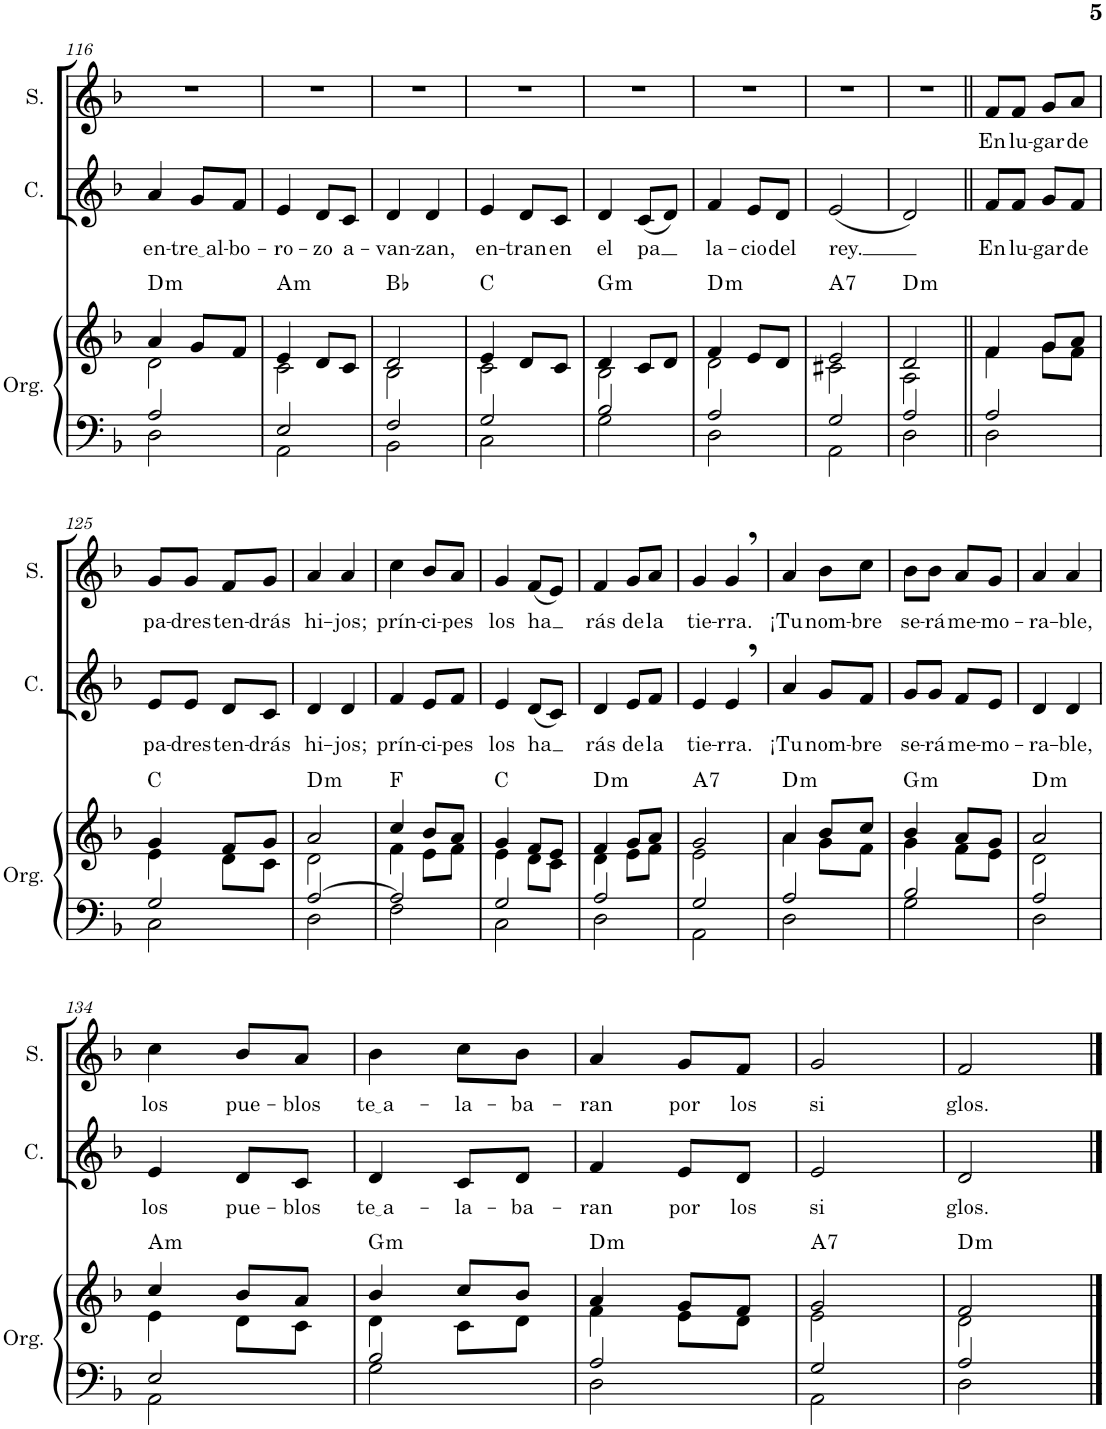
**kern	**kern	**harte	**kern	**text	**kern	**text
*part3	*part3	*part3	*part2	*part2	*part1	*part1
*staff4	*staff3	*	*staff2	*staff2	*staff1	*staff1
*I"Órgano	*	*	*I"Contralto	*	*I"Soprano	*
*	*	*	*I'C.	*	*I'S.	*
!!LO:PB:g=z
*clefF4	*clefG2	*	*clefG2	*	*clefG2	*
*k[b-]	*k[b-]	*	*k[b-]	*	*k[b-]	*
*M2/4	*M2/4	*	*M2/4	*	*M2/4	*
=116	=116	=116	=116	=116	=116	=116
*^	*^	*	*	*	*	*
!	!	!	!	!LO:H:kt=m	!	!LO:LY:b	!	!
2A/	2D\	4a/	2d\	D:min	4a/	en-	2r	.
!	!	!	!	!	!	!LO:LY:b	!	!
.	.	8g/L	.	.	8g/L	tre al	.	.
!	!	!	!	!	!	!LO:LY:b	!	!
.	.	8f/J	.	.	8f/J	-bo-	.	.
=117	=117	=117	=117	=117	=117	=117	=117	=117
!	!	!	!	!LO:H:kt=m	!	!LO:LY:b	!	!
2E/	2AA\	4e/	2c\	A:min	4e/	-ro-	2r	.
!	!	!	!	!	!	!LO:LY:b	!	!
.	.	8d/L	.	.	8d/L	-zo	.	.
!	!	!	!	!	!	!LO:LY:b	!	!
.	.	8c/J	.	.	8c/J	a-	.	.
=118	=118	=118	=118	=118	=118	=118	=118	=118
!	!	!	!	!	!	!LO:LY:b	!	!
2F/	2BB-\	2d/	2B-\	Bb:maj	4d/	-van-	2r	.
!	!	!	!	!	!	!LO:LY:b	!	!
.	.	.	.	.	4d/	-zan,	.	.
=119	=119	=119	=119	=119	=119	=119	=119	=119
!	!	!	!	!	!	!LO:LY:b	!	!
2G/	2C\	4e/	2c\	C:maj	4e/	en-	2r	.
!	!	!	!	!	!	!LO:LY:b	!	!
.	.	8d/L	.	.	8d/L	-tran	.	.
!	!	!	!	!	!	!LO:LY:b	!	!
.	.	8c/J	.	.	8c/J	en	.	.
=120	=120	=120	=120	=120	=120	=120	=120	=120
!	!	!	!	!LO:H:kt=m	!	!LO:LY:b	!	!
2B-/	2G\	4d/	2B-\	G:min	4d/	el	2r	.
!	!	!	!	!	!	!LO:LY:b	!	!
.	.	8c/L	.	.	(8c/L	-pa	.	.
.	.	8d/J	.	.	8d/J)	.	.	.
=121	=121	=121	=121	=121	=121	=121	=121	=121
!	!	!	!	!LO:H:kt=m	!	!LO:LY:b	!	!
2A/	2D\	4f/	2d\	D:min	4f/	la-	2r	.
!	!	!	!	!	!	!LO:LY:b	!	!
.	.	8e/L	.	.	8e/L	-cio	.	.
!	!	!	!	!	!	!LO:LY:b	!	!
.	.	8d/J	.	.	8d/J	del	.	.
=122	=122	=122	=122	=122	=122	=122	=122	=122
!	!	!	!	!LO:H:kt=7	!	!LO:LY:b	!	!
2G/	2AA\	2e/	2c#X\	A:7	(2e/	rey.	2r	.
=123	=123	=123	=123	=123	=123	=123	=123	=123
!	!	!	!	!LO:H:kt=m	!	!	!	!
2A/	2D\	2d/	2A\	D:min	2d/)	.	2r	.
=124||	=124||	=124||	=124||	=124||	=124||	=124||	=124||	=124||
!	!	!	!	!	!	!LO:LY:b	!	!LO:LY:b
2A/	2D\	4f/	4f\	.	8f/L	En	8f/L	En
!	!	!	!	!	!	!LO:LY:b	!	!LO:LY:b
.	.	.	.	.	8f/J	lu-	8f/J	lu-
!	!	!	!	!	!	!LO:LY:b	!	!LO:LY:b
.	.	8g/L	8g\L	.	8g/L	-gar	8g/L	-gar
!	!	!	!	!	!	!LO:LY:b	!	!LO:LY:b
.	.	8a/J	8f\J	.	8f/J	de	8a/J	de
!!LO:LB:g=z
=125	=125	=125	=125	=125	=125	=125	=125	=125
!	!	!	!	!	!	!LO:LY:b	!	!LO:LY:b
2G/	2C\	4g/	4e\	C:maj	8e/L	pa-	8g/L	pa-
!	!	!	!	!	!	!LO:LY:b	!	!LO:LY:b
.	.	.	.	.	8e/J	-dres	8g/J	-dres
!	!	!	!	!	!	!LO:LY:b	!	!LO:LY:b
.	.	8f/L	8d\L	.	8d/L	ten-	8f/L	ten-
!	!	!	!	!	!	!LO:LY:b	!	!LO:LY:b
.	.	8g/J	8c\J	.	8c/J	-drás	8g/J	-drás
=126	=126	=126	=126	=126	=126	=126	=126	=126
!	!	!	!	!LO:H:kt=m	!	!LO:LY:b	!	!LO:LY:b
[2A/	2D\	2a/	2d\	D:min	4d/	hi-	4a/	hi-
!	!	!	!	!	!	!LO:LY:b	!	!LO:LY:b
.	.	.	.	.	4d/	-jos;	4a/	-jos;
=127	=127	=127	=127	=127	=127	=127	=127	=127
!	!	!	!	!	!	!LO:LY:b	!	!LO:LY:b
2A/]	2F\	4cc/	4f\	F:maj	4f/	prín-	4cc\	prín-
!	!	!	!	!	!	!LO:LY:b	!	!LO:LY:b
.	.	8b-/L	8e\L	.	8e/L	-ci-	8b-/L	-ci-
!	!	!	!	!	!	!LO:LY:b	!	!LO:LY:b
.	.	8a/J	8f\J	.	8f/J	-pes	8a/J	-pes
=128	=128	=128	=128	=128	=128	=128	=128	=128
!	!	!	!	!	!	!LO:LY:b	!	!LO:LY:b
2G/	2C\	4g/	4e\	C:maj	4e/	los	4g/	los
!	!	!	!	!	!	!LO:LY:b	!	!LO:LY:b
.	.	8f/L	8d\L	.	(8d/L	-ha	(8f/L	-ha
.	.	8e/J	8c\J	.	8c/J)	.	8e/J)	.
=129	=129	=129	=129	=129	=129	=129	=129	=129
!	!	!	!	!LO:H:kt=m	!	!LO:LY:b	!	!LO:LY:b
2A/	2D\	4f/	4d\	D:min	4d/	rás	4f/	rás
!	!	!	!	!	!	!LO:LY:b	!	!LO:LY:b
.	.	8g/L	8e\L	.	8e/L	de	8g/L	de
!	!	!	!	!	!	!LO:LY:b	!	!LO:LY:b
.	.	8a/J	8f\J	.	8f/J	la	8a/J	la
=130	=130	=130	=130	=130	=130	=130	=130	=130
!	!	!	!	!LO:H:kt=7	!	!LO:LY:b	!	!LO:LY:b
2G/	2AA\	2g/	2e\	A:7	4e/	tie-	4g/	tie-
!	!	!	!	!	!	!LO:LY:b	!	!LO:LY:b
.	.	.	.	.	4e,/	-rra.	4g,/	-rra.
=131	=131	=131	=131	=131	=131	=131	=131	=131
!	!	!	!	!LO:H:kt=m	!	!LO:LY:b	!	!LO:LY:b
2A/	2D\	4a/	4a\	D:min	4a/	¡Tu	4a/	¡Tu
!	!	!	!	!	!	!LO:LY:b	!	!LO:LY:b
.	.	8b-/L	8g\L	.	8g/L	nom-	8b-\L	nom-
!	!	!	!	!	!	!LO:LY:b	!	!LO:LY:b
.	.	8cc/J	8f\J	.	8f/J	-bre	8cc\J	-bre
=132	=132	=132	=132	=132	=132	=132	=132	=132
!	!	!	!	!LO:H:kt=m	!	!LO:LY:b	!	!LO:LY:b
2B-/	2G\	4b-/	4g\	G:min	8g/L	se-	8b-\L	se-
!	!	!	!	!	!	!LO:LY:b	!	!LO:LY:b
.	.	.	.	.	8g/J	-rá	8b-\J	-rá
!	!	!	!	!	!	!LO:LY:b	!	!LO:LY:b
.	.	8a/L	8f\L	.	8f/L	me-	8a/L	me-
!	!	!	!	!	!	!LO:LY:b	!	!LO:LY:b
.	.	8g/J	8e\J	.	8e/J	-mo-	8g/J	-mo-
=133	=133	=133	=133	=133	=133	=133	=133	=133
!	!	!	!	!LO:H:kt=m	!	!LO:LY:b	!	!LO:LY:b
2A/	2D\	2a/	2d\	D:min	4d/	-ra-	4a/	-ra-
!	!	!	!	!	!	!LO:LY:b	!	!LO:LY:b
.	.	.	.	.	4d/	-ble,	4a/	-ble,
!!LO:LB:g=z
=134	=134	=134	=134	=134	=134	=134	=134	=134
!	!	!	!	!LO:H:kt=m	!	!LO:LY:b	!	!LO:LY:b
2E/	2AA\	4cc/	4e\	A:min	4e/	los	4cc\	los
!	!	!	!	!	!	!LO:LY:b	!	!LO:LY:b
.	.	8b-/L	8d\L	.	8d/L	pue-	8b-/L	pue-
!	!	!	!	!	!	!LO:LY:b	!	!LO:LY:b
.	.	8a/J	8c\J	.	8c/J	-blos	8a/J	-blos
=135	=135	=135	=135	=135	=135	=135	=135	=135
!	!	!	!	!LO:H:kt=m	!	!LO:LY:b	!	!LO:LY:b
2B-/	2G\	4b-/	4d\	G:min	4d/	te a	4b-\	te a
!	!	!	!	!	!	!LO:LY:b	!	!LO:LY:b
.	.	8cc/L	8c\L	.	8c/L	-la-	8cc\L	-la-
!	!	!	!	!	!	!LO:LY:b	!	!LO:LY:b
.	.	8b-/J	8d\J	.	8d/J	-ba-	8b-\J	-ba-
=136	=136	=136	=136	=136	=136	=136	=136	=136
!	!	!	!	!LO:H:kt=m	!	!LO:LY:b	!	!LO:LY:b
2A/	2D\	4a/	4f\	D:min	4f/	-ran	4a/	-ran
!	!	!	!	!	!	!LO:LY:b	!	!LO:LY:b
.	.	8g/L	8e\L	.	8e/L	por	8g/L	por
!	!	!	!	!	!	!LO:LY:b	!	!LO:LY:b
.	.	8f/J	8d\J	.	8d/J	-los	8f/J	-los
=137	=137	=137	=137	=137	=137	=137	=137	=137
!	!	!	!	!LO:H:kt=7	!	!LO:LY:b	!	!LO:LY:b
2G/	2AA\	2g/	2e\	A:7	2e/	si	2g/	si
=138	=138	=138	=138	=138	=138	=138	=138	=138
!	!	!	!	!LO:H:kt=m	!	!LO:LY:b	!	!LO:LY:b
2A/	2D\	2f/	2d\	D:min	2d/	-glos.	2f/	-glos.
*v	*v	*	*	*	*	*	*	*
*	*v	*v	*	*	*	*	*
==	==	==	==	==	==	==
*-	*-	*-	*-	*-	*-	*-
